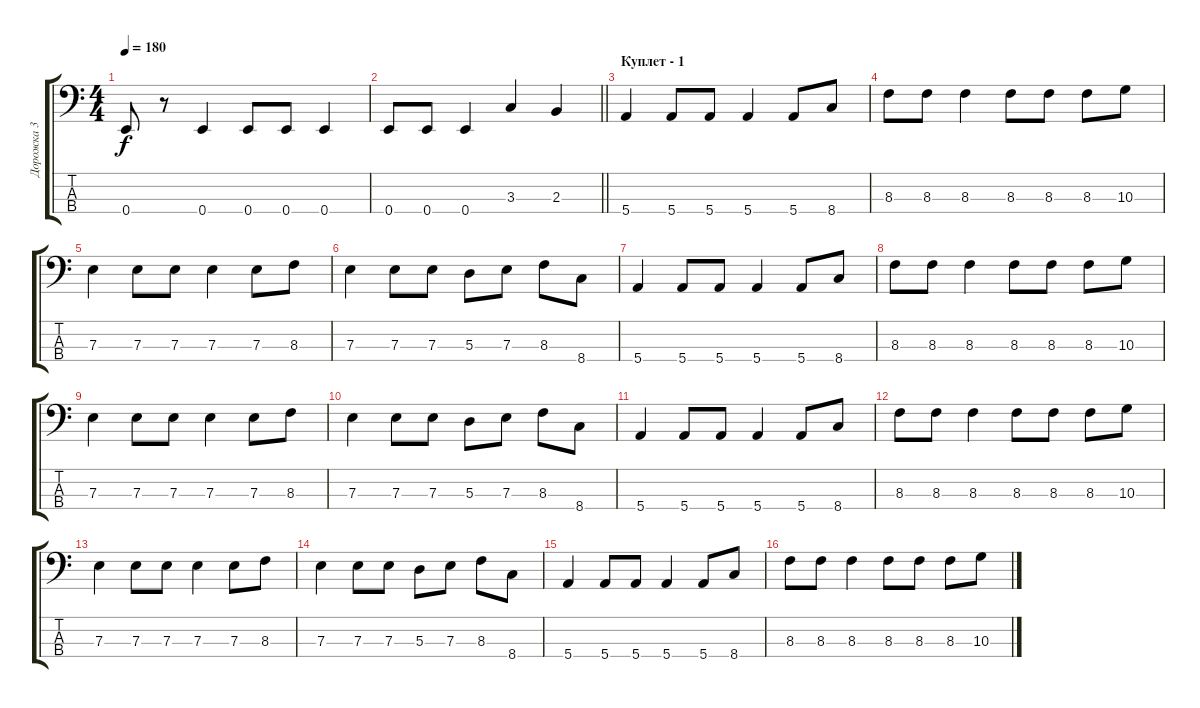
\track ("Дорожка 3" "Дорожка 3") {instrument electricbasspick}
\staff {score tabs}
\tuning (G2 D2 A1 E1) {hide}
\ts (4 4)
\tempo 180
\clef f4
\ks c
0.4.8{dy f} r.8 0.4.4 0.4.8 0.4.8 0.4.4 |
\barLineRight lightlight
0.4.8 0.4.8 0.4.4 3.3.4 2.3.4 |
\section ("" "Куплет - 1")
5.4.4 5.4.8 5.4.8 5.4.4 5.4.8 8.4.8 |
8.3.8 8.3.8 8.3.4 8.3.8 8.3.8 8.3.8 10.3.8 |
7.3.4 7.3.8 7.3.8 7.3.4 7.3.8 8.3.8 |
7.3.4 7.3.8 7.3.8 5.3.8 7.3.8 8.3.8 8.4.8 |
5.4.4 5.4.8 5.4.8 5.4.4 5.4.8 8.4.8 |
8.3.8 8.3.8 8.3.4 8.3.8 8.3.8 8.3.8 10.3.8 |
7.3.4 7.3.8 7.3.8 7.3.4 7.3.8 8.3.8 |
7.3.4 7.3.8 7.3.8 5.3.8 7.3.8 8.3.8 8.4.8 |
5.4.4 5.4.8 5.4.8 5.4.4 5.4.8 8.4.8 |
8.3.8 8.3.8 8.3.4 8.3.8 8.3.8 8.3.8 10.3.8 |
7.3.4 7.3.8 7.3.8 7.3.4 7.3.8 8.3.8 |
7.3.4 7.3.8 7.3.8 5.3.8 7.3.8 8.3.8 8.4.8 |
5.4.4 5.4.8 5.4.8 5.4.4 5.4.8 8.4.8 |
8.3.8 8.3.8 8.3.4 8.3.8 8.3.8 8.3.8 10.3.8
